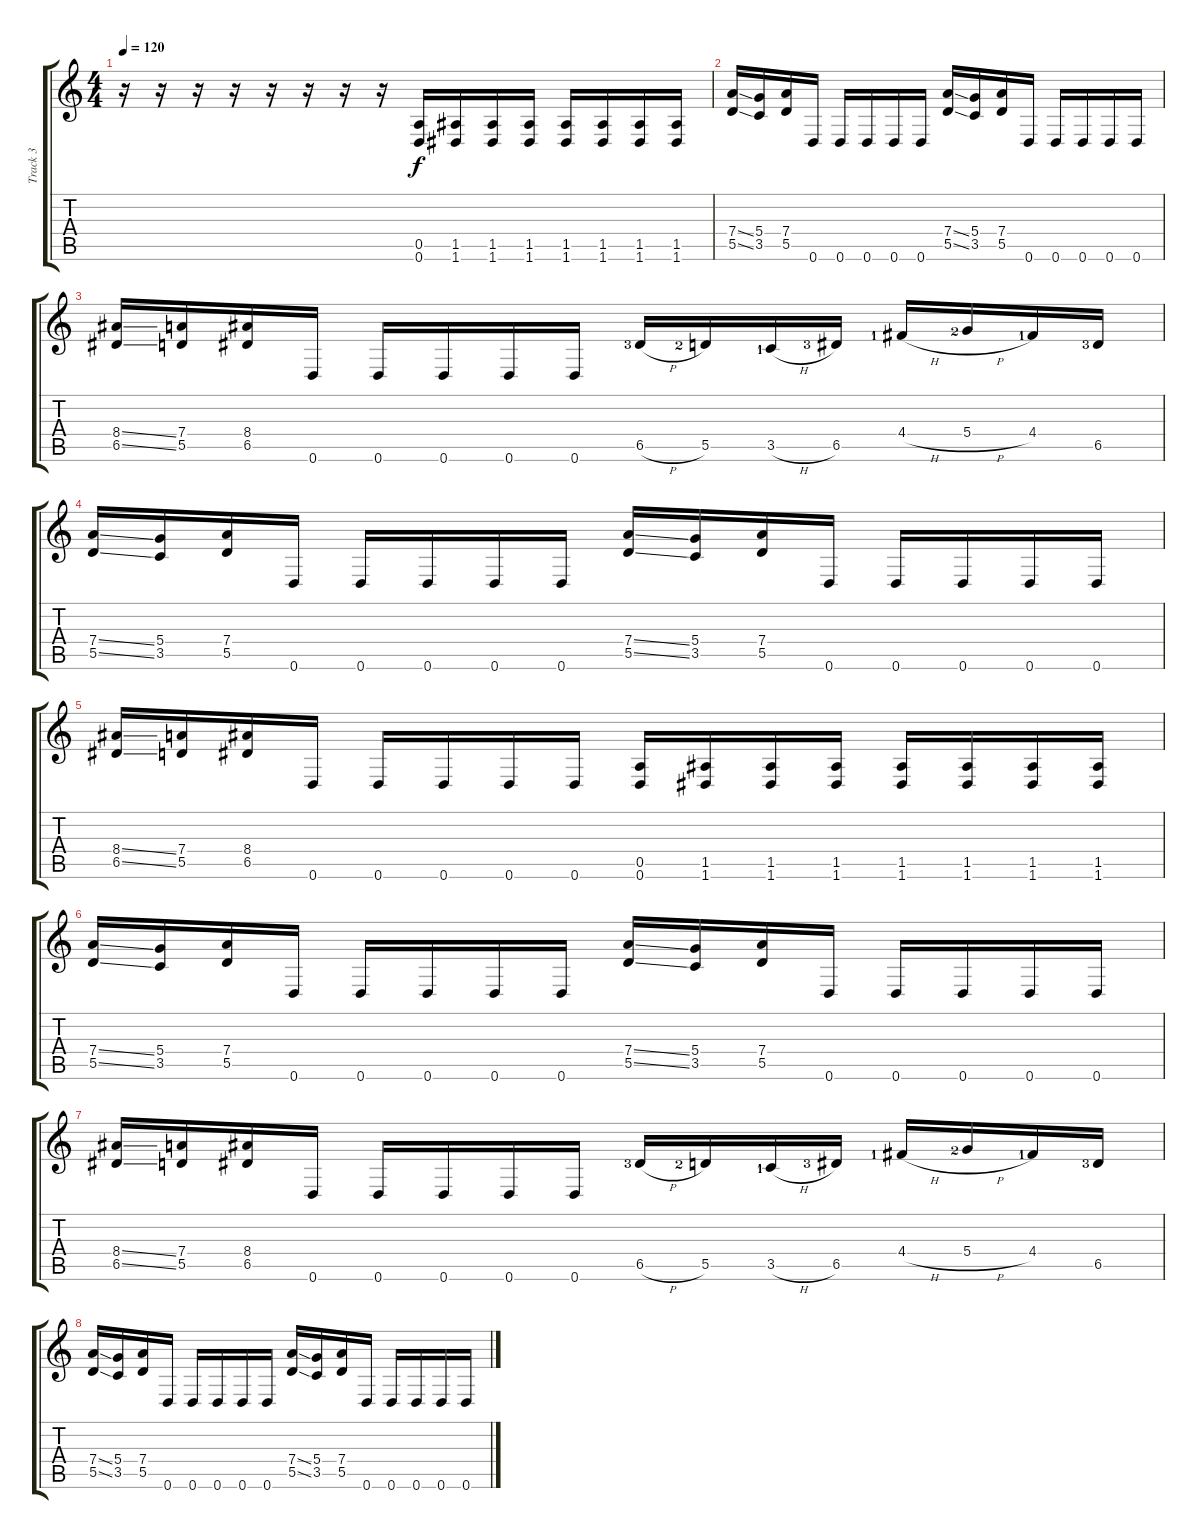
\track ("Track 3" "Track 3") {instrument distortionguitar}
\staff {score tabs}
\tuning (E4 B3 G3 D3 A2 D2) {hide}
\ts (4 4)
\tempo 120
\clef g2
\ks c
r.16{dy f} r.16 r.16 r.16 r.16 r.16 r.16 r.16 (0.5 0.6).16 (1.5 1.6).16 (1.5 1.6).16 (1.5 1.6).16 (1.5 1.6).16 (1.5 1.6).16 (1.5 1.6).16 (1.5 1.6).16 |
(7.4{ss} 5.5{ss}).16 (5.4 3.5).16 (7.4 5.5).16 0.6.16 0.6.16 0.6.16 0.6.16 0.6.16 (7.4{ss} 5.5{ss}).16 (5.4 3.5).16 (7.4 5.5).16 0.6.16 0.6.16 0.6.16 0.6.16 0.6.16 |
(8.4{ss} 6.5{ss}).16 (7.4 5.5).16 (8.4 6.5).16 0.6.16 0.6.16 0.6.16 0.6.16 0.6.16 6.5{h lf 4}.16 5.5{lf 3}.16 3.5{h lf 2}.16 6.5{lf 4}.16 4.4{h lf 2}.16 5.4{h lf 3}.16 4.4{lf 2}.16 6.5{lf 4}.16 |
(7.4{ss} 5.5{ss}).16 (5.4 3.5).16 (7.4 5.5).16 0.6.16 0.6.16 0.6.16 0.6.16 0.6.16 (7.4{ss} 5.5{ss}).16 (5.4 3.5).16 (7.4 5.5).16 0.6.16 0.6.16 0.6.16 0.6.16 0.6.16 |
(8.4{ss} 6.5{ss}).16 (7.4 5.5).16 (8.4 6.5).16 0.6.16 0.6.16 0.6.16 0.6.16 0.6.16 (0.5 0.6).16 (1.5 1.6).16 (1.5 1.6).16 (1.5 1.6).16 (1.5 1.6).16 (1.5 1.6).16 (1.5 1.6).16 (1.5 1.6).16 |
(7.4{ss} 5.5{ss}).16 (5.4 3.5).16 (7.4 5.5).16 0.6.16 0.6.16 0.6.16 0.6.16 0.6.16 (7.4{ss} 5.5{ss}).16 (5.4 3.5).16 (7.4 5.5).16 0.6.16 0.6.16 0.6.16 0.6.16 0.6.16 |
(8.4{ss} 6.5{ss}).16 (7.4 5.5).16 (8.4 6.5).16 0.6.16 0.6.16 0.6.16 0.6.16 0.6.16 6.5{h lf 4}.16 5.5{lf 3}.16 3.5{h lf 2}.16 6.5{lf 4}.16 4.4{h lf 2}.16 5.4{h lf 3}.16 4.4{lf 2}.16 6.5{lf 4}.16 |
(7.4{ss} 5.5{ss}).16 (5.4 3.5).16 (7.4 5.5).16 0.6.16 0.6.16 0.6.16 0.6.16 0.6.16 (7.4{ss} 5.5{ss}).16 (5.4 3.5).16 (7.4 5.5).16 0.6.16 0.6.16 0.6.16 0.6.16 0.6.16
